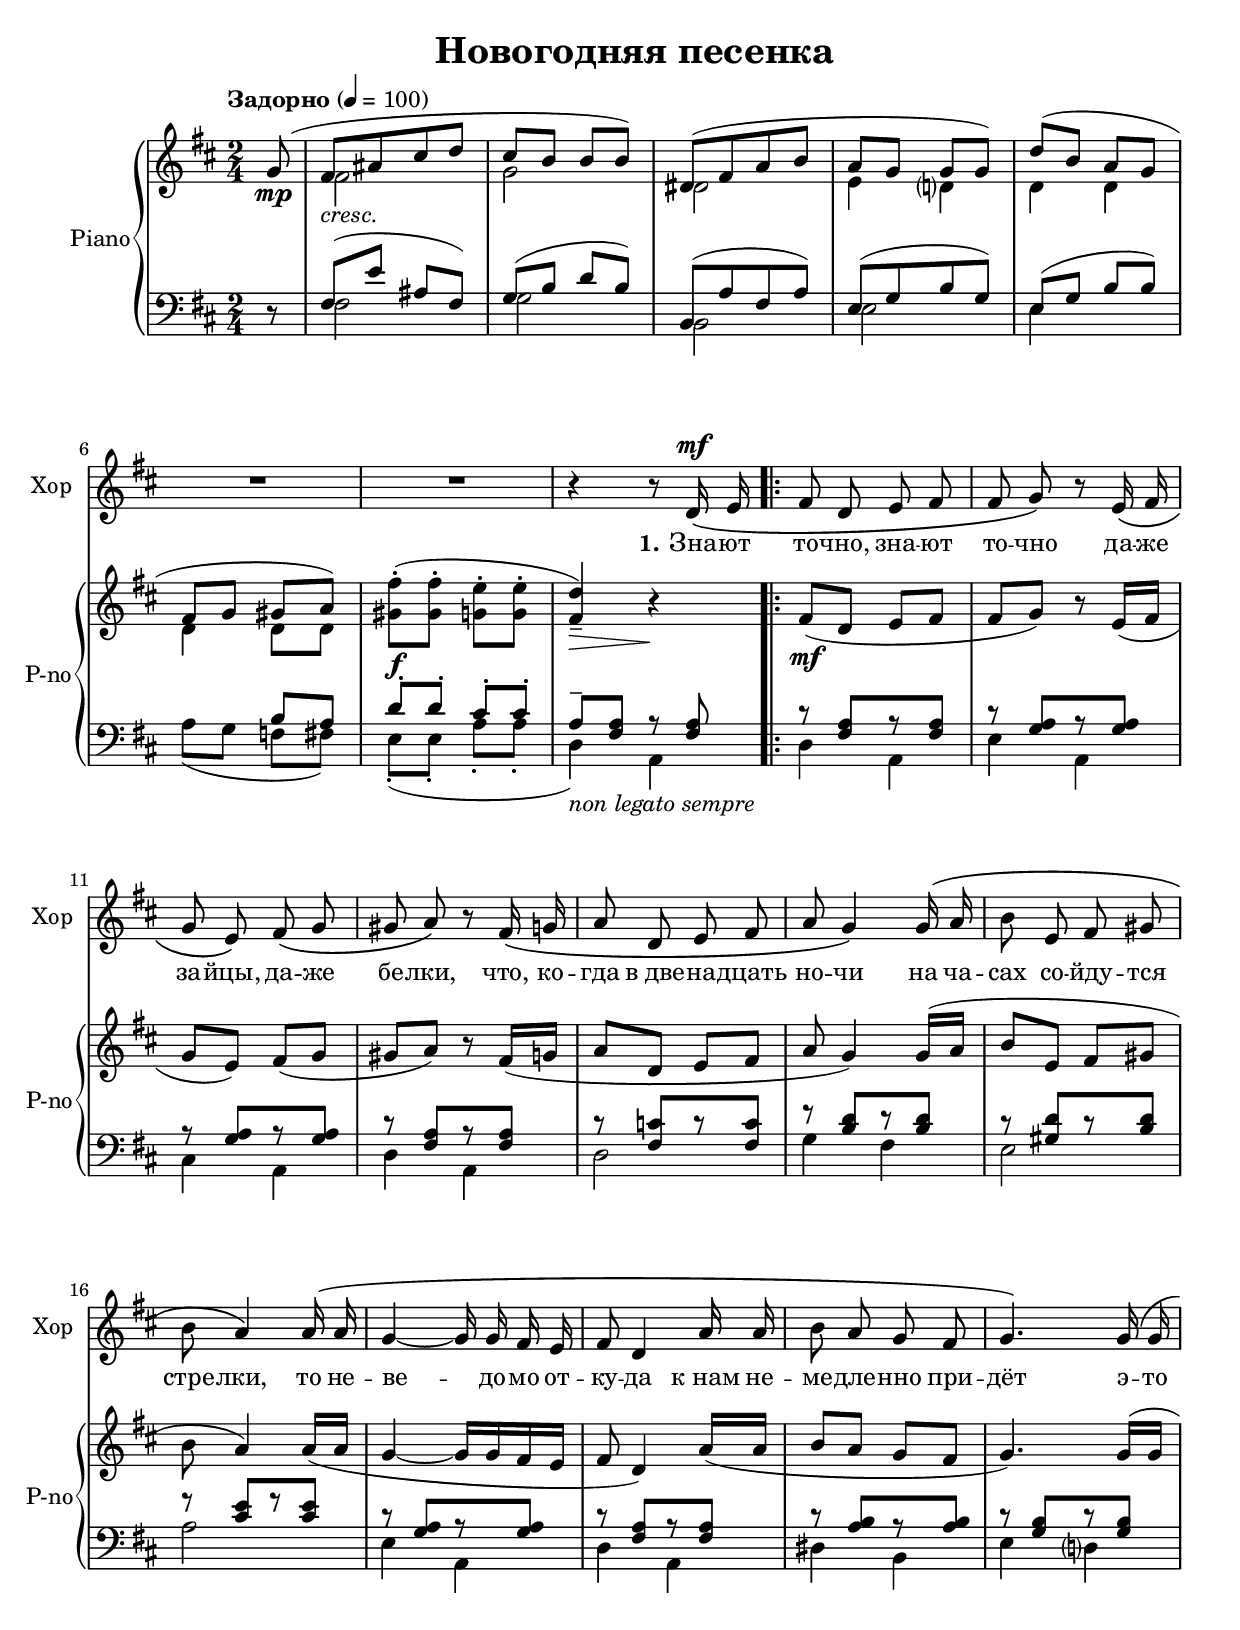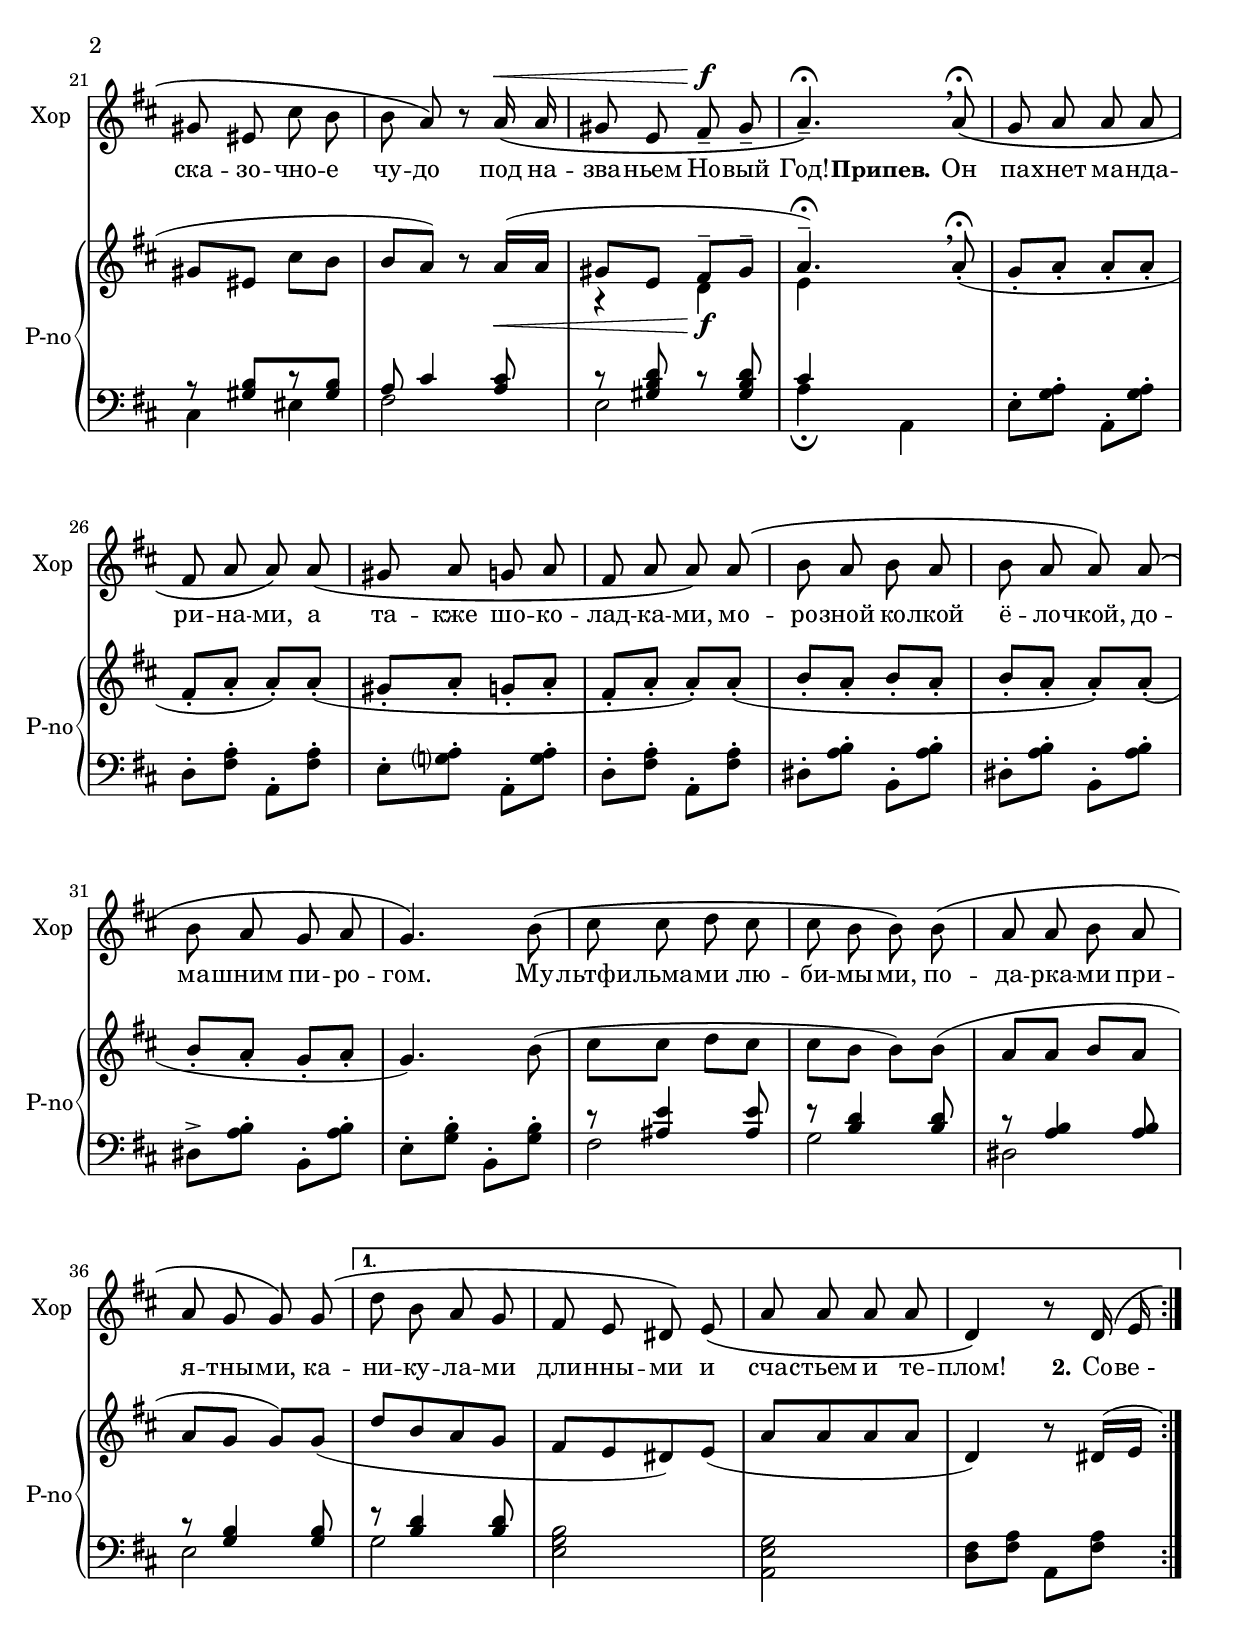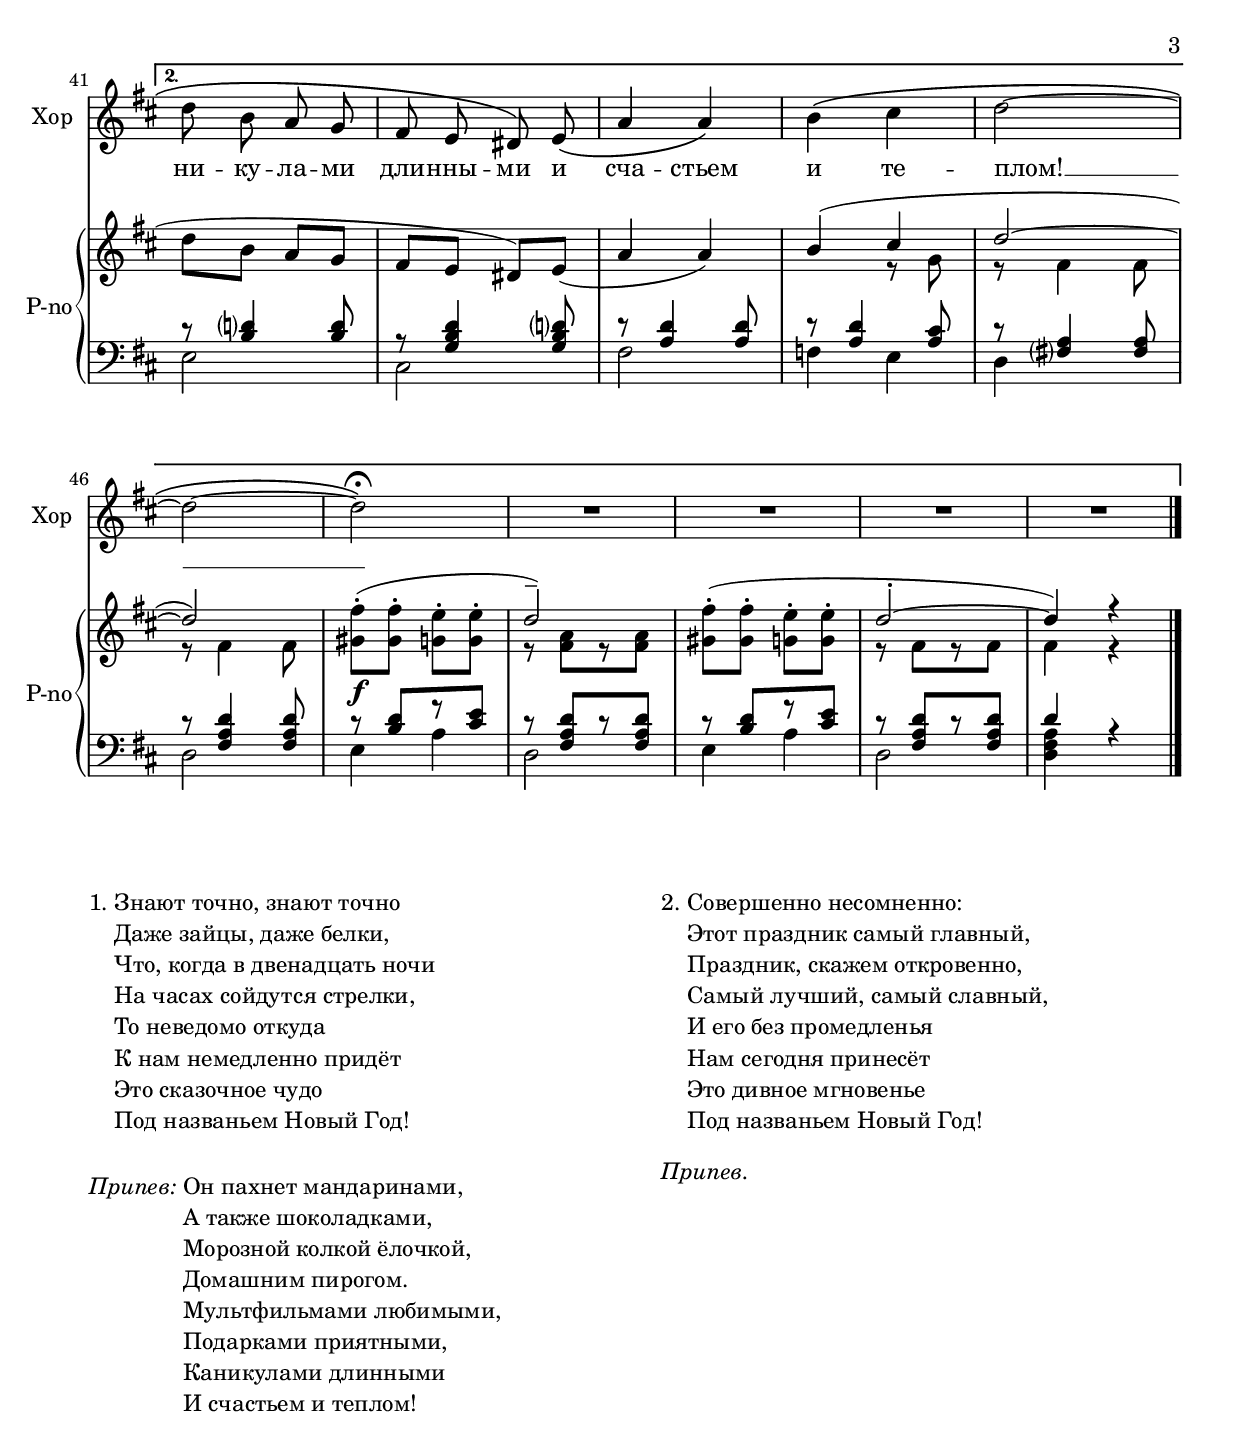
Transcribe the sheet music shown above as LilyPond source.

\version "2.18.2"

% закомментируйте строку ниже, чтобы получался pdf с навигацией
#(ly:set-option 'point-and-click #f)
#(ly:set-option 'midi-extension "mid")
#(set-default-paper-size "a4")
%#(set-global-staff-size 18)

\header {
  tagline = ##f
}

  \paper {
    top-margin = 15
    left-margin = 15
    right-margin = 10
    bottom-margin = 15
 %   ragged-bottom = ##f
 %   ragged-last-bottom = ##f
    indent = 10
  }

global = {
  \key c \major
  \time 2/4
  \numericTimeSignature
  \autoBeamOff
  \set Score.skipBars = ##t
}

%make visible number of every 2-nd bar
secondbar = {
  \override Score.BarNumber.break-visibility = #end-of-line-invisible
  \set Score.barNumberVisibility = #(every-nth-bar-number-visible 2)
}

%use this as temporary line break
abr = { \break }

% uncommend next line when finished
%abr = {}

%once hide accidental (runaround for cadenza
nat = { \once \hide Accidental }

tmtwo = \set Timing.measurePosition = #(ly:make-moment -1/8)
tmtwo = \partial 8

choir = \relative c' {
  \global
  \dynamicUp
  \partial 8 R8
  R2*7
  r4 r8 c16\(\mf d |
  \repeat volta 2 {
    e8 c d e |
    e f\) r d16\( e |
    f8 d\) e\( f |
    fis g\) r e16 \( f |
    g8 c, d e |
    g f4\) f16\( g |
    a8 d, e fis |
    a8 g4\) g16\( g |
    f4~ f16 f e d |
    e8 c4 g'16 g |
    a8 g f e |
    f4.\) f16\( f |
    fis8 dis b' a |
    a g\) r g16\(\< g |
    fis8 d e--\f fis-- |
    g4.\)--\fermata \breathe
    g8\(\fermata |
    f g g g |
    e g g\) g\( |
    fis g f g |
    e g g\) g\( |
    a g a g |
    a g g\) g\( |
    a g f g |
    f4.\) a8\( |
    b b c b |
    b a a\) a\( |
    g g a g |
    g f f\) f\( |
  } \alternative {
   {
    c' a g f |
    e d cis\) d\( |
    g g g g |
    c,4\) r8 c16\( d |
  }
  {
    c'8 a g f |
    e d cis\) d\( |
    g4 g\) |
    a\( b | } }
    c2~ |
    c~ |
    c\)\fermata |
    R2*4
    \bar "|."
%  }
%  }
}


lyricscommon = \lyricmode {
 \set stanza = "1." Зна -- ют \repeat volta 2 {
   то -- чно, зна -- ют то -- чно
 да -- же за -- йцы, да -- же бе -- лки,
 что, ко -- гда в_две -- на -- дцать но -- чи
 на ча -- сах со -- йду -- тся стре -- лки,
 то не -- ве -- до -- мо от -- ку -- да
 к_нам не -- ме -- дле -- нно при -- дёт
 э -- то ска -- зо -- чно -- е чу -- до
 под на -- зва -- ньем Но -- вый Год!
 \set stanza = "Припев." Он па -- хнет ма -- нда -- ри -- на -- ми,
 а та -- кже шо -- ко -- лад -- ка -- ми,
 мо -- ро -- зной ко -- лкой ё -- ло -- чкой,
 до -- ма -- шним пи -- ро -- гом.
 Му -- льтфи -- льма -- ми лю -- би -- мы -- ми,
 по -- да -- рка -- ми при -- я -- тны -- ми,
 ка -- } 
 \alternative { 
   { ни -- ку -- ла -- ми дли -- нны -- ми
 и сча -- стьем и те -- плом!
 \set stanza = "2." Со -- ве_-
   }
   {
     ни -- ку -- ла -- ми дли -- нны -- ми и сча -- стьем и те -- плом! __
   }
 }
}




right = \relative c' {
  \global
  \oneVoice
  \tempo "Задорно" 4=100
  \autoBeamOn
  \partial 8 << { f8\mp( |
              e[_\markup\italic"cresc." gis b c] |
  b a a a ) |
  cis,([ e g a] |
  g f f f) |
  c'( a g f | \abr
  
  e f fis g) | } \\
  {
    s8 |
    e2 |
    f |
    cis |
    d4 c |
    c c |
    c c8 c |
  } >>
  
  <fis e'>-.(\f q-. <f d'>-. q-. |
  <e c'>4--)\> r\! | 
  \repeat volta 2 {
    e8(\mf c d e |
    e f) r d16( e | \abr
    f8 d) e( f |
    fis g) r e16( f |
    g8 c, d e |
    g f4) f16( g |
    a8 d, e fis | \abr
    
    a8 g4) g16( g |
    f4~ f16 f e d |
    e8 c4) g'16( g |
    a8 g f e |
    f4.) f16( f | \abr
    
    fis8 dis b' a |
    a g) r << { g16(\< g fis8 d e--\f fis--  g4.--)\fermata } \\
              { s8	 r4 c, d4 s8 } >> \breathe g8\fermata-.( 
    f-. g-. g-. g-. | \abr
    e-. g-. g-.) g-.( |
    fis-. g-. f-. g-. |
    e-. g-. g-.) g-.( |
    a-. g-. a-. g-. a-. g-. g-.) g-.( | \abr
    a-. g-. f-. g-. |
    f4.) a8( |
    b b c b |
    b a a) a( |
    g g a g | \abr
    g f f) f( |
  }
  \alternative 
  {
 {
    c'[ a g f] |
    e[ d cis) d(] |
    g[ g g g] |
    c,4) r8 cis16( d \abr
  } {
  c'8 a g f |
  e d cis) d( |
  g4 g) |
  << { a( b | c2~ \abr | c)} \\ {s4 r8 f, | r e4 e8 \abr | r e4 e8 } >>
  << { \oneVoice <fis e'>8\f(-. q-. <f d'>-. q-. |
  \voiceOne c'2--) \oneVoice <fis, e'>8-.( q-. <f d'>-. q-. \voiceOne c'2~-. c4) r } \\
  { s2 r8 <e, g>[ r q] s2 r8 e[ r e] e4 r  } >>
  \bar "|."
  }
  }
}

left = \relative c {
  \global
  r8
   <<
     {
      e8( d' gis, e) |
      f( a c a) |
      a,([ g' e g]) |
      d([ f a f]) |
      d( f a a) |
      s4 a8 g |
      c-. c-. b-. b-. |
      g-- <e g> r q
     }
     \\
     {
       e2 |
       f |
       a, |
       d |
       d4 s |
       g8( f es e) |
       d-.( d-. g-. g-. |
       c,4-\markup\italic"non legato sempre") g
     }
   >>
   \repeat volta 2 {
     <<
       {
         r8 <e' g>[ r q] |
         r <f g>[ r q] |
         r <f g>[ r q] |
         r <e g>[ r q] |
         r <e bes'>[ r q] |
         r <a c>[ r q] |
         r <fis c'>[ r <a c>] |
         r <b d>[ r q] |
         r <f g>[ r q] |
         r <e g>[ r q] |
         r <g a>[ r q] |
         r <f a>[ r q] |
         r <fis a>[ r q] |
         g8 b4 <g b>8 |
         r <fis a c> r q |
         b4 s
       }
       \\
       {
         c,4 g |
         d' g, |
         b g |
         c g |
         c2 |
         f4 e |
         d2 |
         g |
         d4 g, |
         c g |
         cis a |
         d c |
         b dis |
         e2 |
         d |
         g4\fermata g, |
       }
     >>
     \autoBeamOn
     d'8-. <f g>-. g,-. <f' g>-. |
     c-. <e g>-. g,-. <e' g>-. |
     d-. <f g>-. g,-. <f' g>-. |
     c-. <e g>-. g,-. <e' g>-. |
     cis-. <g' a>-. a,-. <g' a>-. |
     cis,-. <g' a>-. a,-. <g' a>-. |
     cis,-> <g' a>-. a,-. <g' a>-. |
     d-. <f a>-. a,-. <f' a>-. |
     <<
       {
         r8 <gis d'>4 q8 |
         r8 <a c>4 q8 |
         r <g a>4 q8 |
         r <f a>4 q8 |
       }
       \\
       {
         e2 |
         f |
         cis |
         d |
       }
     >>
   }
   \alternative { {
     << { r8 <a' c>4 q8 |} \\ { f2 | } >>
     <d f a>2 |
     <g, d' f> |
     <c e>8 <e g> g, <e' g> |
   }
   {
   <<
     {
       r8 <a c>4 q8 |
       r <f a c>4 q8 |
       r <g c>4 q8 |
       r q4 <g b>8 |
       r <e g>4 q8 |
       r <e g c>4 q8 |
       r <a c>8[ r <b d>] |
       r <e, g c>8[ r q] |
       r <a c>[ r <b d>] |
       r <e, g c>[ r q] |
       c'4 r
     }
     \\
     {
       d,2 |
       b |
       e |
       es4 d |
       c s |
       c2 |
       d4 g |
       c,2 |
       d4 g |
       c,2 |
       <c e g>4 s
     }
   >> }
   }
}

pianoPart = \new PianoStaff \with {
  instrumentName = "Piano"
  shortInstrumentName = "P-no"
  midiInstrument = "acoustic grand"
} <<
  \new Staff = "right" \right
  \new Staff = "left" { \clef bass \left }
>>


\bookpart {
  \header {
    title = "Новогодняя песенка"

  }
  \score {
    \transpose c d
    <<
      
      \new ChoirStaff = "upstaff" \with {
        midiInstrument = "voice oohs"
        instrumentName = "Хор" 
        shortInstrumentName = "Хор"
      } <<
      \new Voice = "choir" { \oneVoice \choir }  
      >>
      \new Lyrics \lyricsto "choir" \lyricscommon
      
      % alternative lyrics above up staff
      %\new Lyrics \with {alignAboveContext = "upstaff"} \lyricsto "soprano" \lyricst

      \pianoPart
    >>
    


    \layout { 
      \context {
      \Staff \RemoveEmptyStaves
      \override VerticalAxisGroup.remove-first = ##t
      \accidentalStyle piano-cautionary
      }
    }
  }
  
      \markup {
  \fill-line {
    \column {
      \line { \column { 1. }
              \column { \line { Знают точно, знают точно }
          \line { Даже зайцы, даже белки, }
          \line { Что, когда в двенадцать ночи }
          \line { На часах сойдутся стрелки, }
          \line { То неведомо откуда }
          \line { К нам немедленно придёт }
          \line { Это сказочное чудо }
          \line { Под названьем Новый Год! } } }
      \line { 
        \vspace #2
        \column \italic { Припев: } 
        \column {
          \line { Он пахнет мандаринами, }
          \line { А также шоколадками, }
          \line { Морозной колкой ёлочкой, }
          \line { Домашним пирогом. }
          \line { Мультфильмами любимыми, }
          \line { Подарками приятными, }
          \line { Каникулами длинными }
          \line { И счастьем и теплом! }
        }
      }
    }
    \hspace #2

    \column {
      \line { \column { 2. } 
              \column { \line { Совершенно несомненно: }
      \line { Этот праздник самый главный,}
      \line { Праздник, скажем откровенно, }
      \line { Самый лучший, самый славный, }
      \line { И его без промедленья }
      \line { Нам сегодня принесёт }
      \line { Это дивное мгновенье }
      \line { Под названьем Новый Год! } } }
      \vspace #1
      \line \italic { Припев. }
    }
    \hspace #2
  }
}
}


\bookpart {
   
    \score {
      \unfoldRepeats
    
     \transpose c d
      <<
      
      \new ChoirStaff = "upstaff" \with {
        midiInstrument = "voice oohs"
        instrumentName = "Хор" 
        shortInstrumentName = "Х"
      } <<
      \new Voice = "choir" { \oneVoice \choir }  
      >>
      \new Lyrics \lyricsto "choir" \lyricscommon
      
      % alternative lyrics above up staff
      %\new Lyrics \with {alignAboveContext = "upstaff"} \lyricsto "soprano" \lyricst

      \pianoPart
    >>
    %  }  % transposeµ

    \midi {
      \tempo 4=100
    }
  }
}



